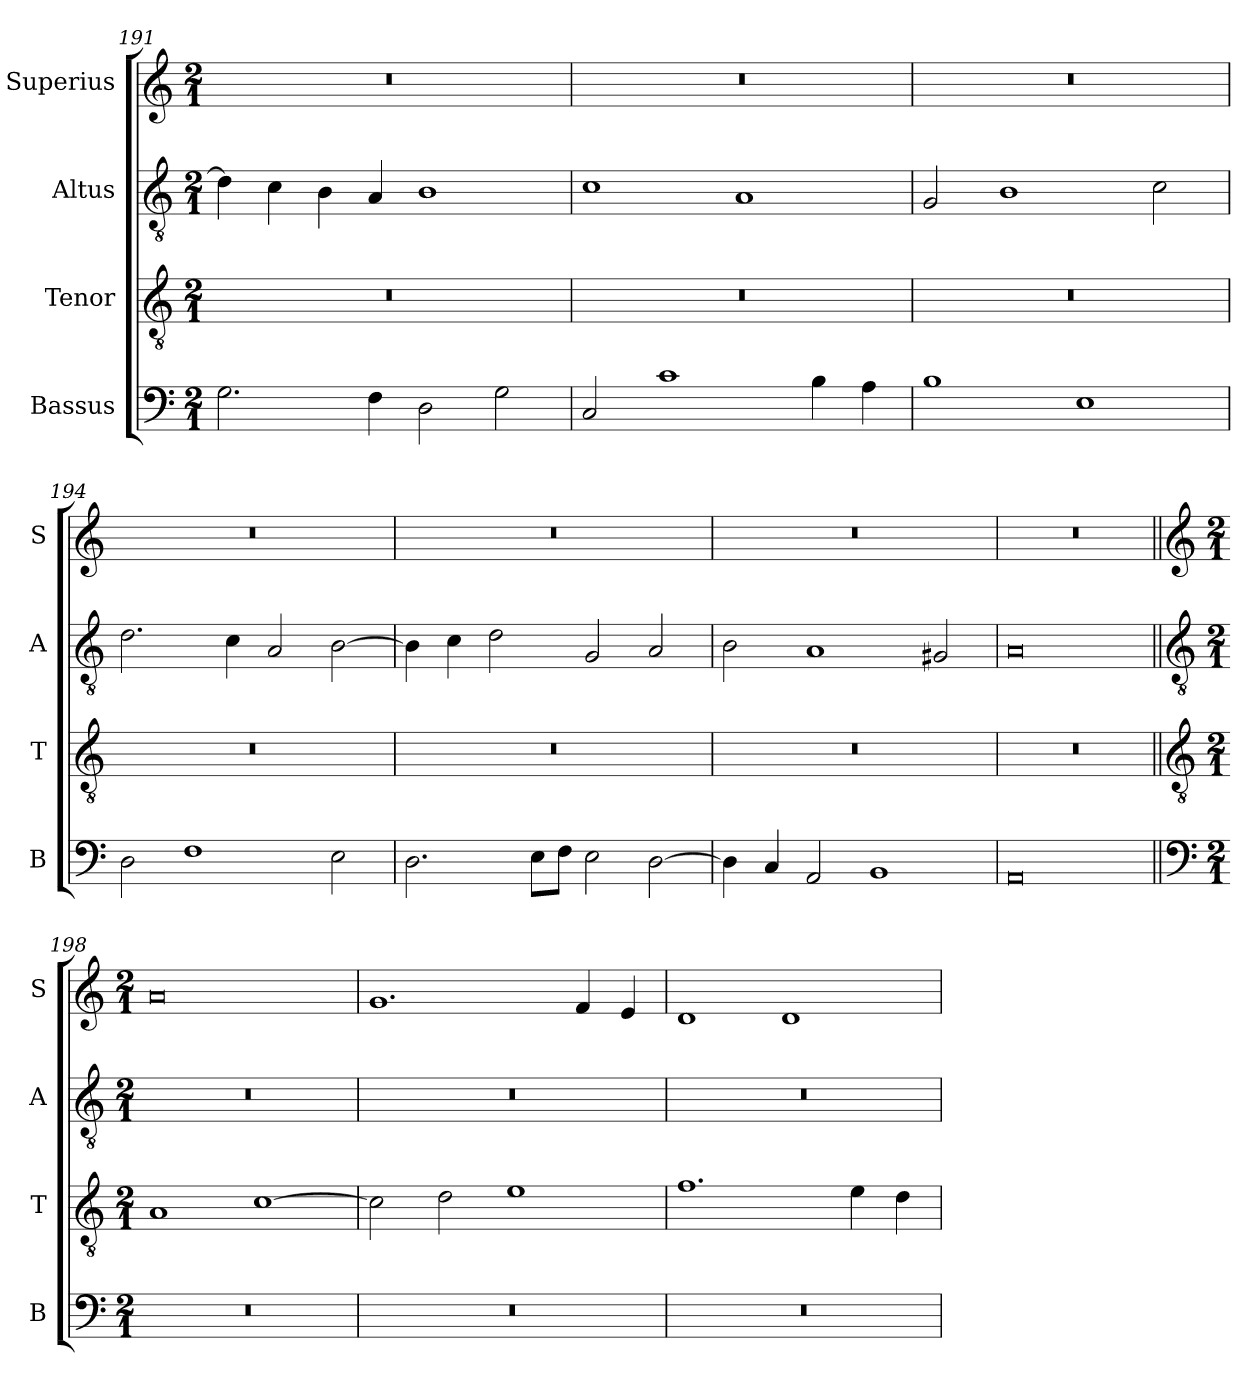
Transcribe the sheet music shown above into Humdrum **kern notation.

**kern	**kern	**kern	**kern
*part4	*part3	*part2	*part1
*staff4	*staff3	*staff2	*staff1
*I"Bassus	*I"Tenor	*I"Altus	*I"Superius
*I'B	*I'T	*I'A	*I'S
*clefF4	*clefGv2	*clefGv2	*clefG2
*k[]	*k[]	*k[]	*k[]
*M2/1	*M2/1	*M2/1	*M2/1
=191	=191	=191	=191
2.G\	0r	4d\]	0r
.	.	4c\	.
.	.	4B\	.
4F\	.	4A/	.
2D\	.	1B	.
2G\	.	.	.
=192	=192	=192	=192
2C/	0r	1c	0r
1c	.	.	.
.	.	1A	.
4B\	.	.	.
4A\	.	.	.
=193	=193	=193	=193
1B	0r	2G/	0r
.	.	1B	.
1E	.	.	.
.	.	2c\	.
=194	=194	=194	=194
2D\	0r	2.d\	0r
1F	.	.	.
.	.	4c\	.
.	.	2A/	.
2E\	.	[2B\	.
=195	=195	=195	=195
2.D\	0r	4B\]	0r
.	.	4c\	.
.	.	2d\	.
8E\L	.	.	.
8F\J	.	.	.
2E\	.	2G/	.
[2D\	.	2A/	.
=196	=196	=196	=196
4D\]	0r	2B\	0r
4C/	.	.	.
2AA/	.	1A	.
1BB	.	.	.
.	.	2G#X/	.
=197	=197	=197	=197
0AA	0r	0A	0r
!!LO:LB:g=z
=198||	=198||	=198||	=198||
*clefF4	*clefGv2	*clefGv2	*clefG2
*k[]	*k[]	*k[]	*k[]
*M2/1	*M2/1	*M2/1	*M2/1
0r	1A	0r	0a
.	[1c	.	.
=199	=199	=199	=199
0r	2c\]	0r	1.g
.	2d\	.	.
.	1e	.	.
.	.	.	4f/
.	.	.	4e/
=200	=200	=200	=200
0r	1.f	0r	1d
.	.	.	1d
.	4e\	.	.
.	4d\	.	.
=	=	=	=
*-	*-	*-	*-
